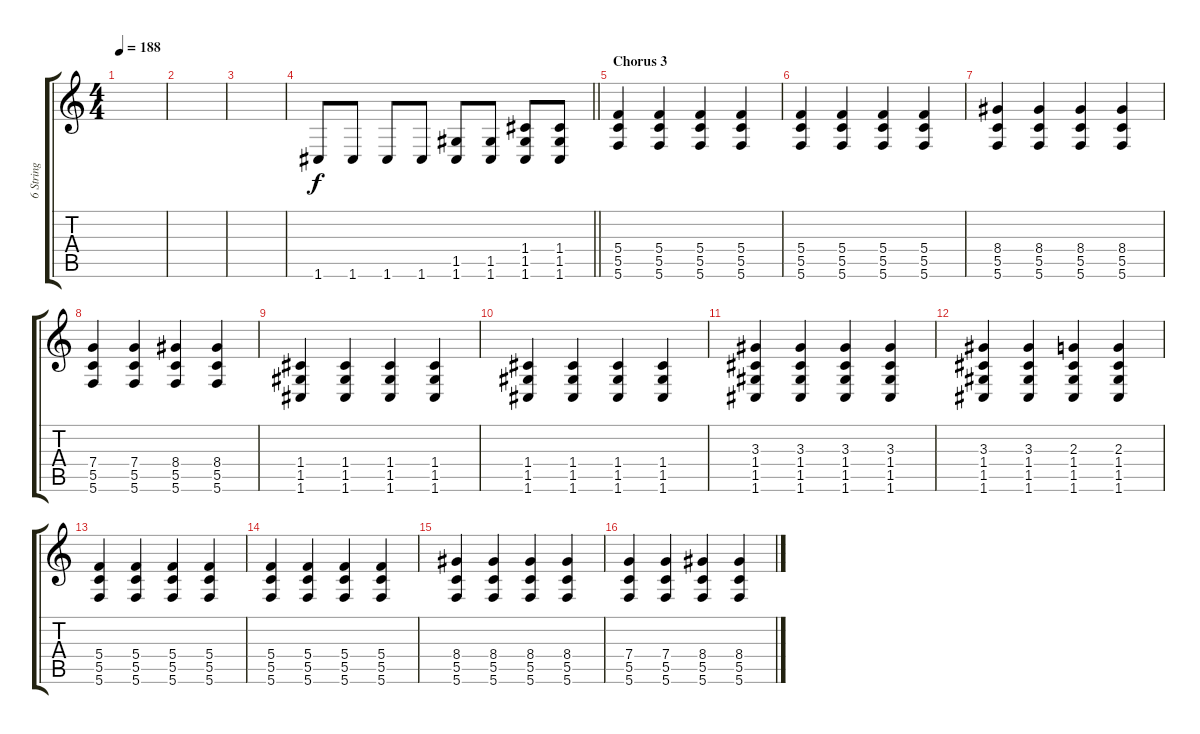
\track ("6 String" "6 String") {instrument overdrivenguitar}
\staff {score tabs}
\tuning (D4 A3 F3 C3 G2 C2) {hide}
\ts (4 4)
\tempo 188
\clef g2
\ks c
|
|
|
\barLineRight lightlight
1.6.8 1.6.8 1.6.8 1.6.8 (1.5 1.6).8 (1.5 1.6).8 (1.4 1.5 1.6).8 (1.4 1.5 1.6).8 |
\section ("" "Chorus 3")
(5.4 5.5 5.6).4 (5.4 5.5 5.6).4 (5.4 5.5 5.6).4 (5.4 5.5 5.6).4 |
(5.4 5.5 5.6).4 (5.4 5.5 5.6).4 (5.4 5.5 5.6).4 (5.4 5.5 5.6).4 |
(8.4 5.5 5.6).4 (8.4 5.5 5.6).4 (8.4 5.5 5.6).4 (8.4 5.5 5.6).4 |
(7.4 5.5 5.6).4 (7.4 5.5 5.6).4 (8.4 5.5 5.6).4 (8.4 5.5 5.6).4 |
(1.4 1.5 1.6).4 (1.4 1.5 1.6).4 (1.4 1.5 1.6).4 (1.4 1.5 1.6).4 |
(1.4 1.5 1.6).4 (1.4 1.5 1.6).4 (1.4 1.5 1.6).4 (1.4 1.5 1.6).4 |
(3.3 1.4 1.5 1.6).4 (3.3 1.4 1.5 1.6).4 (3.3 1.4 1.5 1.6).4 (3.3 1.4 1.5 1.6).4 |
(3.3 1.4 1.5 1.6).4 (3.3 1.4 1.5 1.6).4 (2.3 1.4 1.5 1.6).4 (2.3 1.4 1.5 1.6).4 |
(5.4 5.5 5.6).4 (5.4 5.5 5.6).4 (5.4 5.5 5.6).4 (5.4 5.5 5.6).4 |
(5.4 5.5 5.6).4 (5.4 5.5 5.6).4 (5.4 5.5 5.6).4 (5.4 5.5 5.6).4 |
(8.4 5.5 5.6).4 (8.4 5.5 5.6).4 (8.4 5.5 5.6).4 (8.4 5.5 5.6).4 |
(7.4 5.5 5.6).4 (7.4 5.5 5.6).4 (8.4 5.5 5.6).4 (8.4 5.5 5.6).4
